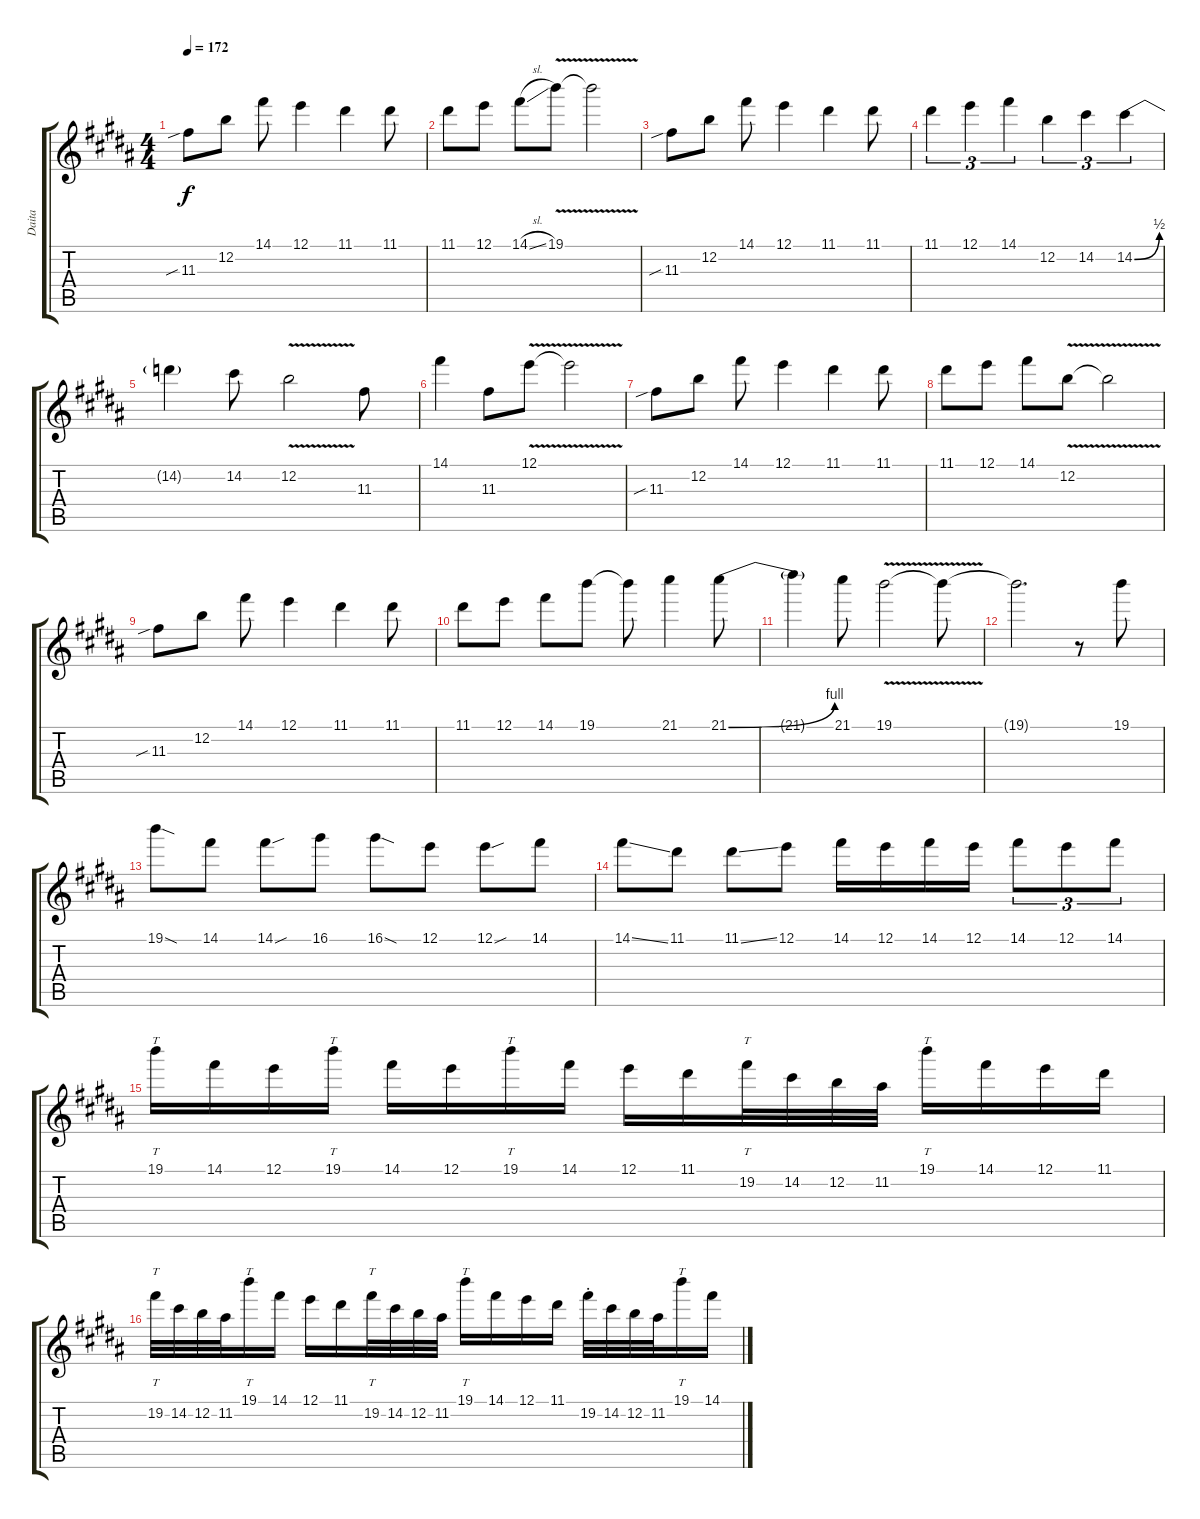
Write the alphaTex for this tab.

\track ("Daita" "Daita") {instrument distortionguitar}
\staff {score tabs}
\tuning (E4 B3 G3 D3 A2 E2) {hide}
\ts (4 4)
\tempo 172
\clef g2
\ks b
11.3{sib}.8{dy f} 12.2.8 14.1.8 12.1.4 11.1.4 11.1.8 |
11.1.8 12.1.8 14.1{sl}.8 19.1{v}.8 19.1{t}.2 |
11.3{sib}.8 12.2.8 14.1.8 12.1.4 11.1.4 11.1.8 |
11.1.4{tu (3 2)} 12.1.4{tu (3 2)} 14.1.4{tu (3 2)} 12.2.4{tu (3 2)} 14.2.4{tu (3 2)} 14.2{be (bend 0 0 60 2)}.4{tu (3 2)} |
14.2{t}.4 14.2.8 12.2{v}.2 11.3.8 |
14.1.4 11.3.8 12.1{v}.8 12.1{t}.2 |
11.3{sib}.8 12.2.8 14.1.8 12.1.4 11.1.4 11.1.8 |
11.1.8 12.1.8 14.1.8 12.2{v}.8 12.2{t}.2 |
11.3{sib}.8 12.2.8 14.1.8 12.1.4 11.1.4 11.1.8 |
11.1.8 12.1.8 14.1.8 19.1.8 19.1{t}.8 21.1.4 21.1{be (bend 0 0 60 4)}.8 |
21.1{t}.4 21.1.8 19.1{v}.2 19.1{t}.8 |
19.1{t}.2{d} r.8 19.1.8 |
19.1{sod}.8 14.1.8 14.1{sou}.8 16.1.8 16.1{sod}.8 12.1.8 12.1{sou}.8 14.1.8 |
14.1{ss}.8 11.1.8 11.1{ss}.8 12.1.8 14.1.16 12.1.16 14.1.16 12.1.16 14.1.8{tu (3 2)} 12.1.8{tu (3 2)} 14.1.8{tu (3 2)} |
19.1.16{tt} 14.1.16 12.1.16 19.1.16{tt} 14.1.16 12.1.16 19.1.16{tt} 14.1.16 12.1.16 11.1.16 19.2.32{tt} 14.2.32 12.2.32 11.2.32 19.1.16{tt} 14.1.16 12.1.16 11.1.16 |
19.2.32{tt} 14.2.32 12.2.32 11.2.32 19.1.16{tt} 14.1.16 12.1.16 11.1.16 19.2.32{tt} 14.2.32 12.2.32 11.2.32 19.1.16{tt} 14.1.16 12.1.16 11.1.16 19.2{st}.32 14.2.32 12.2.32 11.2.32 19.1.16{tt} 14.1.16
